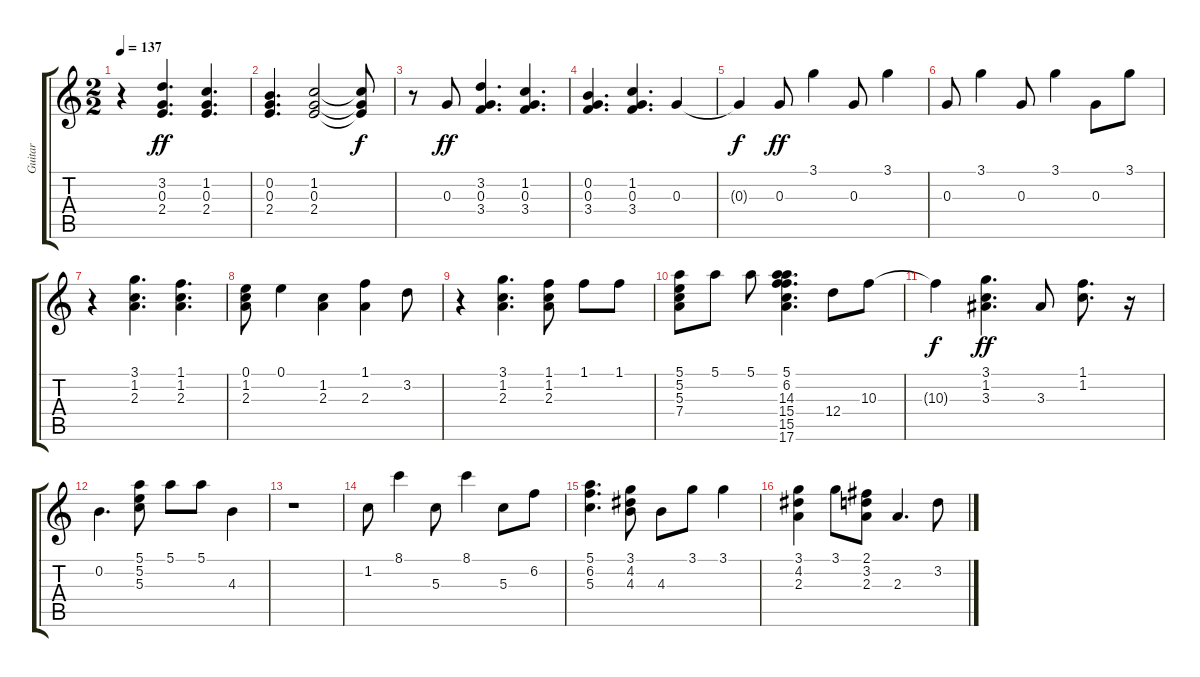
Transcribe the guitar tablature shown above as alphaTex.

\track ("Guitar" "Guitar") {instrument electricguitarmuted}
\staff {score tabs}
\tuning (E4 B3 G3 D3 A2 E2) {hide}
\ts (2 2)
\tempo 137
\clef g2
\ks c
r.4{dy f} (3.2 0.3 2.4).4{d dy ff} (1.2 0.3 2.4).4{d} |
(0.2 0.3 2.4).4{d} (1.2 0.3 2.4).2 (1.2{t} 0.3{t} 2.4{t}).8{dy f} |
r.8 0.3.8{dy ff} (3.2 0.3 3.4).4{d} (1.2 0.3 3.4).4{d} |
(0.2 0.3 3.4).4{d} (1.2 0.3 3.4).4{d} 0.3.4 |
0.3{t}.4{dy f} 0.3.8{dy ff} 3.1.4 0.3.8 3.1.4 |
0.3.8 3.1.4 0.3.8 3.1.4 0.3.8 3.1.8 |
r.4 (3.1 1.2 2.3).4{d} (1.1 1.2 2.3).4{d} |
(0.1 1.2 2.3).8 0.1.4 (1.2 2.3).4 (1.1 2.3).4 3.2.8 |
r.4 (3.1 1.2 2.3).4{d} (1.1 1.2 2.3).8 1.1.8 1.1.8 |
(5.1 5.2 5.3 7.4).8 5.1.8 5.1.8 (5.1 6.2 14.3 15.4 15.5 17.6).4{d} 12.4.8 10.3.8 |
10.3{t}.4{dy f} (3.1 1.2 3.3).4{d dy ff} 3.3.8 (1.1 1.2).8{d} r.16 |
0.2.4{d} (5.1 5.2 5.3).8 5.1.8 5.1.8 4.3.4 |
r.1 |
1.2.8 8.1.4 5.3.8 8.1.4 5.3.8 6.2.8 |
(5.1 6.2 5.3).4{d} (3.1 4.2 4.3).8 4.3.8 3.1.8 3.1.4 |
(3.1 4.2 2.3).4 3.1.8 (2.1 3.2 2.3).8 2.3.4{d} 3.2.8
